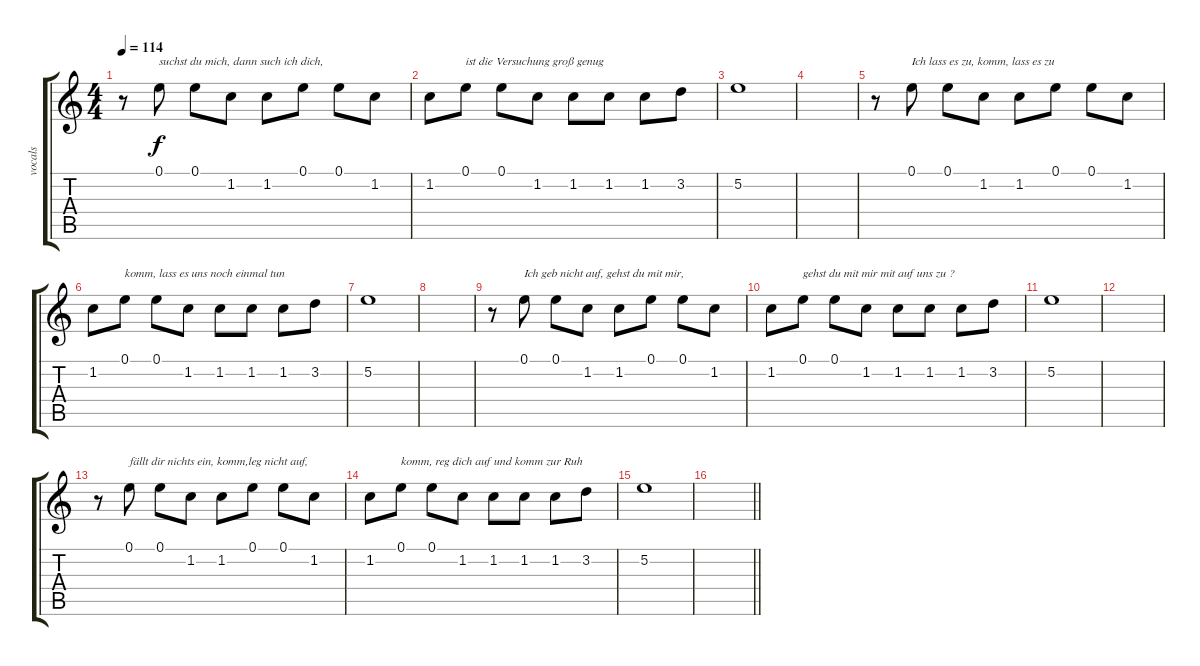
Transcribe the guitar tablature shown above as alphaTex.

\track ("vocals" "vocals") {instrument electricguitarjazz}
\staff {score tabs}
\tuning (E4 B3 G3 D3 A2 E2) {hide}
\ts (4 4)
\tempo 114
\clef g2
\ks c
r.8{dy f} 0.1.8{txt "suchst du mich, dann such ich dich,"} 0.1.8 1.2.8 1.2.8 0.1.8 0.1.8 1.2.8 |
1.2.8 0.1.8{txt "ist die Versuchung groß genug"} 0.1.8 1.2.8 1.2.8 1.2.8 1.2.8 3.2.8 |
5.2.1 |
|
r.8 0.1.8{txt "Ich lass es zu, komm, lass es zu"} 0.1.8 1.2.8 1.2.8 0.1.8 0.1.8 1.2.8 |
1.2.8 0.1.8{txt "komm, lass es uns noch einmal tun"} 0.1.8 1.2.8 1.2.8 1.2.8 1.2.8 3.2.8 |
5.2.1 |
|
r.8 0.1.8{txt "Ich geb nicht auf, gehst du mit mir, "} 0.1.8 1.2.8 1.2.8 0.1.8 0.1.8 1.2.8 |
1.2.8 0.1.8{txt "gehst du mit mir mit auf uns zu ? "} 0.1.8 1.2.8 1.2.8 1.2.8 1.2.8 3.2.8 |
5.2.1 |
|
r.8 0.1.8{txt "fällt dir nichts ein, komm,leg nicht auf,"} 0.1.8 1.2.8 1.2.8 0.1.8 0.1.8 1.2.8 |
1.2.8 0.1.8{txt "komm, reg dich auf und komm zur Ruh"} 0.1.8 1.2.8 1.2.8 1.2.8 1.2.8 3.2.8 |
5.2.1 |
\barLineRight lightlight
